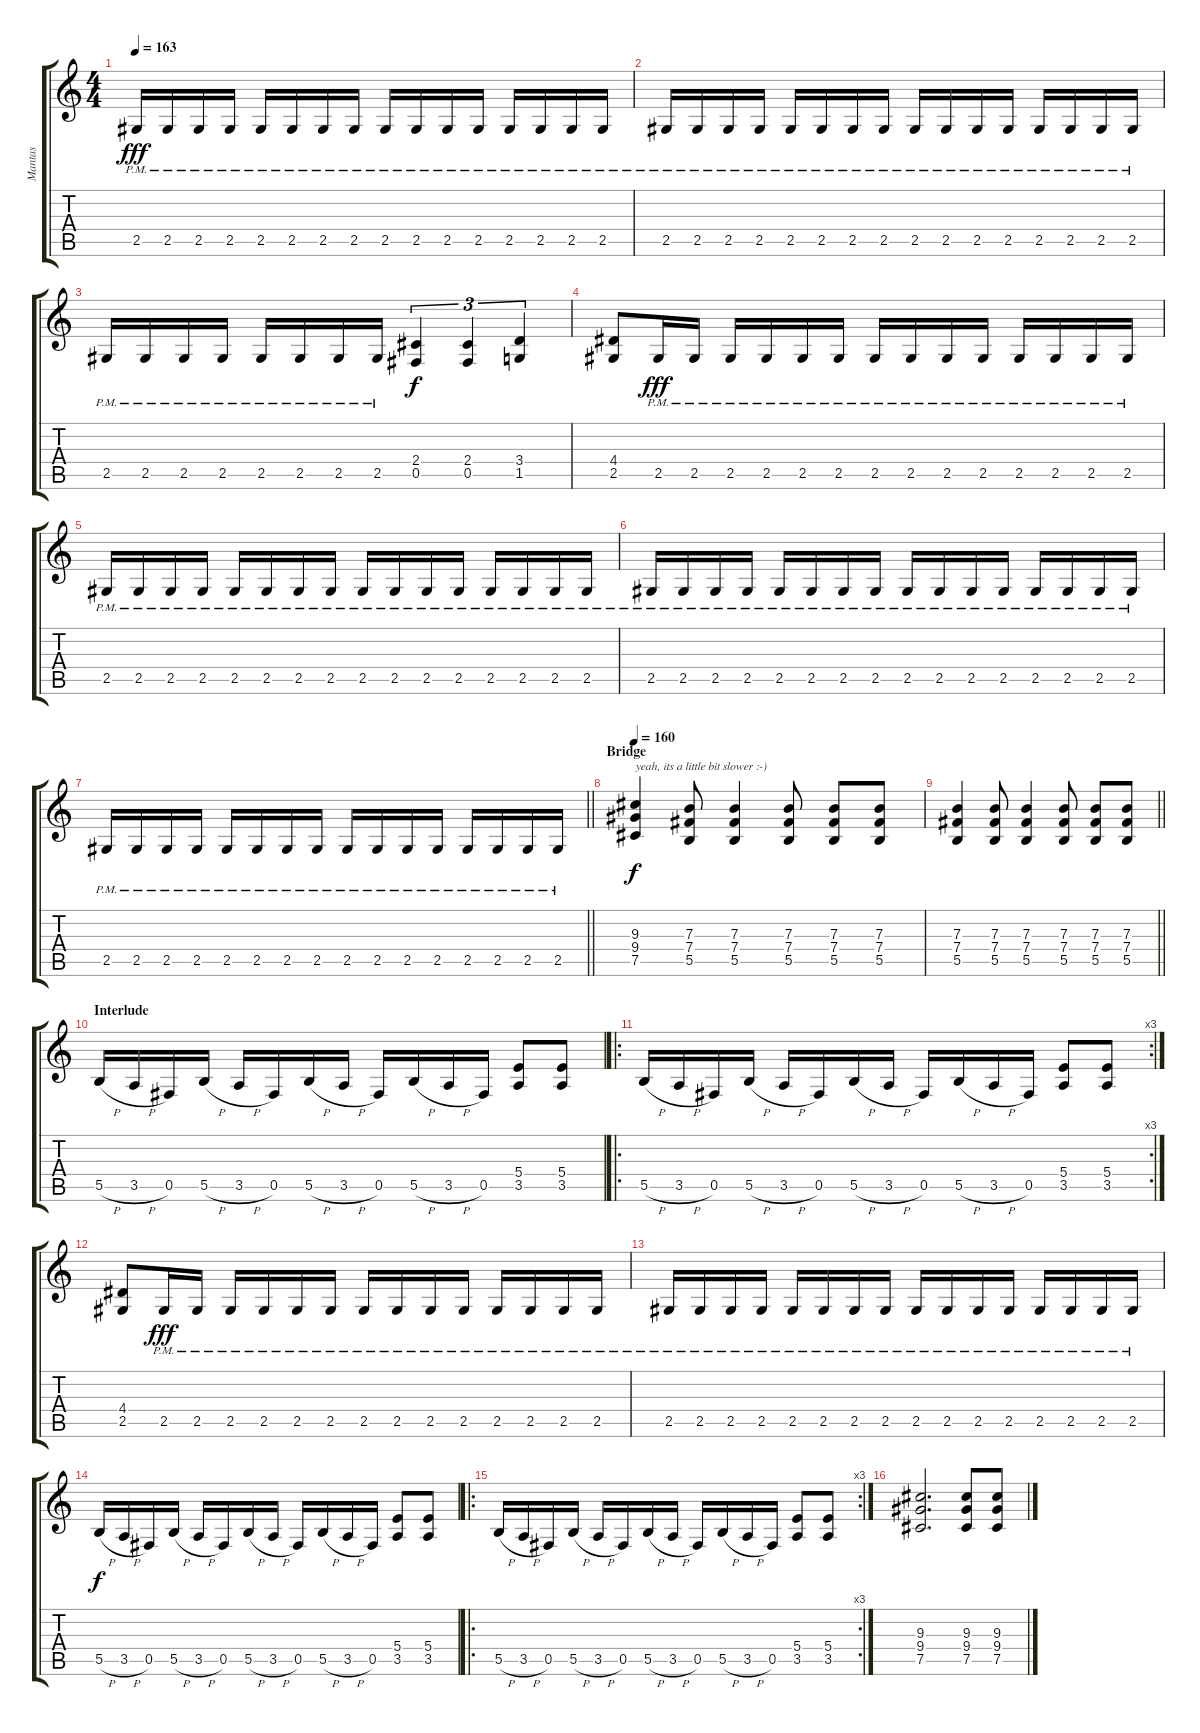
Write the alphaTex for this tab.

\track ("Mantas" "Mantas") {instrument distortionguitar}
\staff {score tabs}
\tuning (Db4 Ab3 E3 B2 Gb2 Db2) {hide}
\ts (4 4)
\tempo 163
\clef g2
\ks c
2.5{pm}.16{dy fff} 2.5{pm}.16 2.5{pm}.16 2.5{pm}.16 2.5{pm}.16 2.5{pm}.16 2.5{pm}.16 2.5{pm}.16 2.5{pm}.16 2.5{pm}.16 2.5{pm}.16 2.5{pm}.16 2.5{pm}.16 2.5{pm}.16 2.5{pm}.16 2.5{pm}.16 |
2.5{pm}.16 2.5{pm}.16 2.5{pm}.16 2.5{pm}.16 2.5{pm}.16 2.5{pm}.16 2.5{pm}.16 2.5{pm}.16 2.5{pm}.16 2.5{pm}.16 2.5{pm}.16 2.5{pm}.16 2.5{pm}.16 2.5{pm}.16 2.5{pm}.16 2.5{pm}.16 |
2.5{pm}.16 2.5{pm}.16 2.5{pm}.16 2.5{pm}.16 2.5{pm}.16 2.5{pm}.16 2.5{pm}.16 2.5{pm}.16 (2.4 0.5).4{tu (3 2) dy f} (2.4 0.5).4{tu (3 2)} (3.4 1.5).4{tu (3 2)} |
(4.4 2.5).8 2.5{pm}.16{dy fff} 2.5{pm}.16 2.5{pm}.16 2.5{pm}.16 2.5{pm}.16 2.5{pm}.16 2.5{pm}.16 2.5{pm}.16 2.5{pm}.16 2.5{pm}.16 2.5{pm}.16 2.5{pm}.16 2.5{pm}.16 2.5{pm}.16 |
2.5{pm}.16 2.5{pm}.16 2.5{pm}.16 2.5{pm}.16 2.5{pm}.16 2.5{pm}.16 2.5{pm}.16 2.5{pm}.16 2.5{pm}.16 2.5{pm}.16 2.5{pm}.16 2.5{pm}.16 2.5{pm}.16 2.5{pm}.16 2.5{pm}.16 2.5{pm}.16 |
2.5{pm}.16 2.5{pm}.16 2.5{pm}.16 2.5{pm}.16 2.5{pm}.16 2.5{pm}.16 2.5{pm}.16 2.5{pm}.16 2.5{pm}.16 2.5{pm}.16 2.5{pm}.16 2.5{pm}.16 2.5{pm}.16 2.5{pm}.16 2.5{pm}.16 2.5{pm}.16 |
\barLineRight lightlight
2.5{pm}.16 2.5{pm}.16 2.5{pm}.16 2.5{pm}.16 2.5{pm}.16 2.5{pm}.16 2.5{pm}.16 2.5{pm}.16 2.5{pm}.16 2.5{pm}.16 2.5{pm}.16 2.5{pm}.16 2.5{pm}.16 2.5{pm}.16 2.5{pm}.16 2.5{pm}.16 |
\section ("" "Bridge")
\tempo 160
(9.3 9.4 7.5).4{txt "yeah, its a little bit slower :-)" dy f} (7.3 7.4 5.5).8 (7.3 7.4 5.5).4 (7.3 7.4 5.5).8 (7.3 7.4 5.5).8 (7.3 7.4 5.5).8 |
\barLineRight lightlight
(7.3 7.4 5.5).4 (7.3 7.4 5.5).8 (7.3 7.4 5.5).4 (7.3 7.4 5.5).8 (7.3 7.4 5.5).8 (7.3 7.4 5.5).8 |
\section ("" "Interlude")
5.5{h}.16 3.5{h}.16 0.5.16 5.5{h}.16 3.5{h}.16 0.5.16 5.5{h}.16 3.5{h}.16 0.5.16 5.5{h}.16 3.5{h}.16 0.5.16 (5.4 3.5).8 (5.4 3.5).8 |
\ro
\rc 3
5.5{h}.16 3.5{h}.16 0.5.16 5.5{h}.16 3.5{h}.16 0.5.16 5.5{h}.16 3.5{h}.16 0.5.16 5.5{h}.16 3.5{h}.16 0.5.16 (5.4 3.5).8 (5.4 3.5).8 |
(4.4 2.5).8 2.5{pm}.16{dy fff} 2.5{pm}.16 2.5{pm}.16 2.5{pm}.16 2.5{pm}.16 2.5{pm}.16 2.5{pm}.16 2.5{pm}.16 2.5{pm}.16 2.5{pm}.16 2.5{pm}.16 2.5{pm}.16 2.5{pm}.16 2.5{pm}.16 |
2.5{pm}.16 2.5{pm}.16 2.5{pm}.16 2.5{pm}.16 2.5{pm}.16 2.5{pm}.16 2.5{pm}.16 2.5{pm}.16 2.5{pm}.16 2.5{pm}.16 2.5{pm}.16 2.5{pm}.16 2.5{pm}.16 2.5{pm}.16 2.5{pm}.16 2.5{pm}.16 |
5.5{h}.16{dy f} 3.5{h}.16 0.5.16 5.5{h}.16 3.5{h}.16 0.5.16 5.5{h}.16 3.5{h}.16 0.5.16 5.5{h}.16 3.5{h}.16 0.5.16 (5.4 3.5).8 (5.4 3.5).8 |
\ro
\rc 3
5.5{h}.16 3.5{h}.16 0.5.16 5.5{h}.16 3.5{h}.16 0.5.16 5.5{h}.16 3.5{h}.16 0.5.16 5.5{h}.16 3.5{h}.16 0.5.16 (5.4 3.5).8 (5.4 3.5).8 |
(9.3 9.4 7.5).2{d} (9.3 9.4 7.5).8 (9.3 9.4 7.5).8
